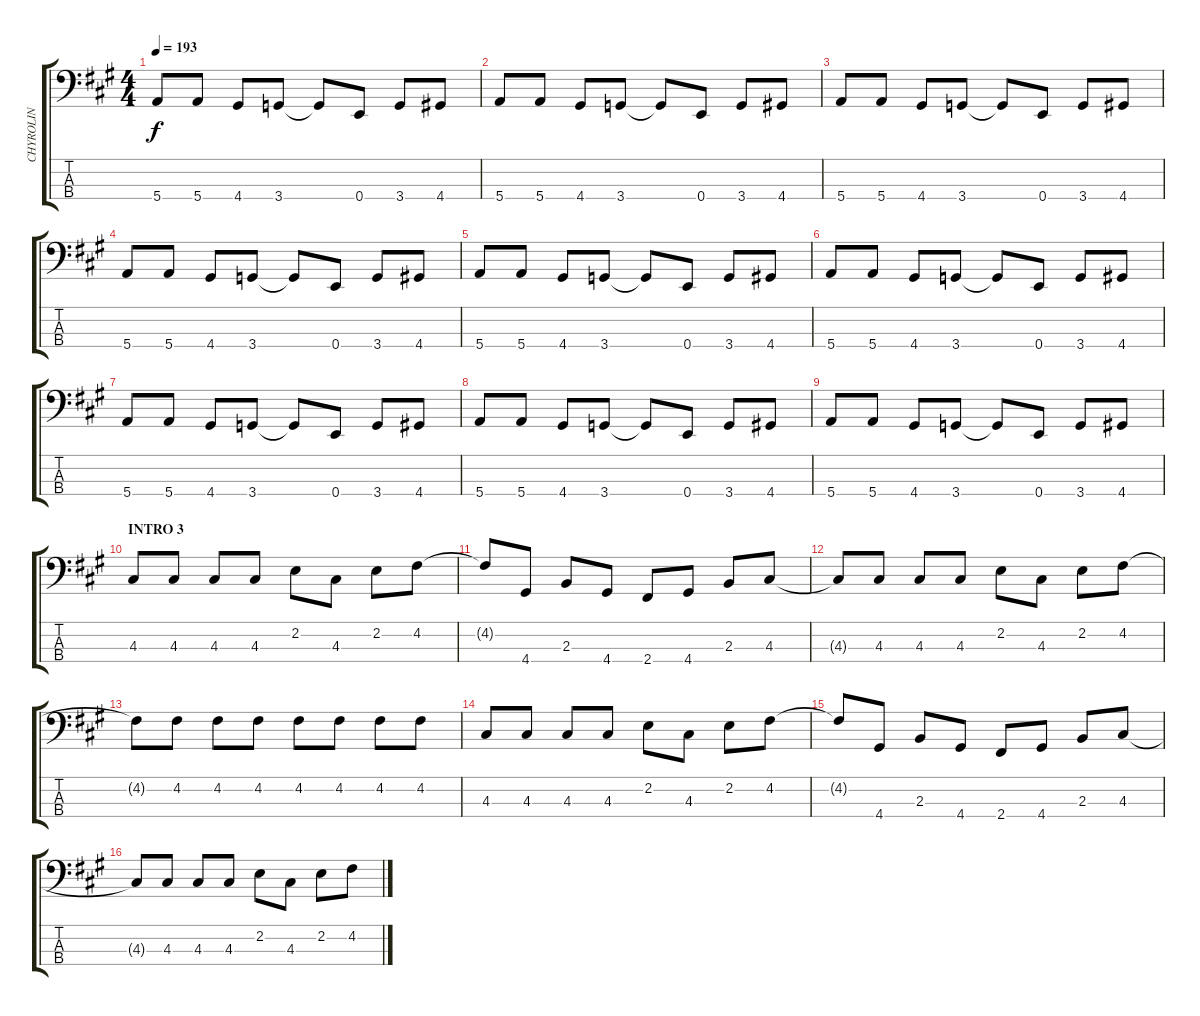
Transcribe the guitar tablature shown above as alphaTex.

\track ("CHYROLIN" "CHYROLIN") {instrument electricbasspick}
\staff {score tabs}
\tuning (G2 D2 A1 E1) {hide}
\ts (4 4)
\tempo 193
\clef f4
\ks a
5.4.8{dy f} 5.4.8 4.4.8 3.4.8 3.4{t}.8 0.4.8 3.4.8 4.4.8 |
5.4.8 5.4.8 4.4.8 3.4.8 3.4{t}.8 0.4.8 3.4.8 4.4.8 |
5.4.8 5.4.8 4.4.8 3.4.8 3.4{t}.8 0.4.8 3.4.8 4.4.8 |
5.4.8 5.4.8 4.4.8 3.4.8 3.4{t}.8 0.4.8 3.4.8 4.4.8 |
5.4.8 5.4.8 4.4.8 3.4.8 3.4{t}.8 0.4.8 3.4.8 4.4.8 |
5.4.8 5.4.8 4.4.8 3.4.8 3.4{t}.8 0.4.8 3.4.8 4.4.8 |
5.4.8 5.4.8 4.4.8 3.4.8 3.4{t}.8 0.4.8 3.4.8 4.4.8 |
5.4.8 5.4.8 4.4.8 3.4.8 3.4{t}.8 0.4.8 3.4.8 4.4.8 |
5.4.8 5.4.8 4.4.8 3.4.8 3.4{t}.8 0.4.8 3.4.8 4.4.8 |
\section ("" "INTRO 3")
4.3.8 4.3.8 4.3.8 4.3.8 2.2.8 4.3.8 2.2.8 4.2.8 |
4.2{t}.8 4.4.8 2.3.8 4.4.8 2.4.8 4.4.8 2.3.8 4.3.8 |
4.3{t}.8 4.3.8 4.3.8 4.3.8 2.2.8 4.3.8 2.2.8 4.2.8 |
4.2{t}.8 4.2.8 4.2.8 4.2.8 4.2.8 4.2.8 4.2.8 4.2.8 |
4.3.8 4.3.8 4.3.8 4.3.8 2.2.8 4.3.8 2.2.8 4.2.8 |
4.2{t}.8 4.4.8 2.3.8 4.4.8 2.4.8 4.4.8 2.3.8 4.3.8 |
4.3{t}.8 4.3.8 4.3.8 4.3.8 2.2.8 4.3.8 2.2.8 4.2.8
